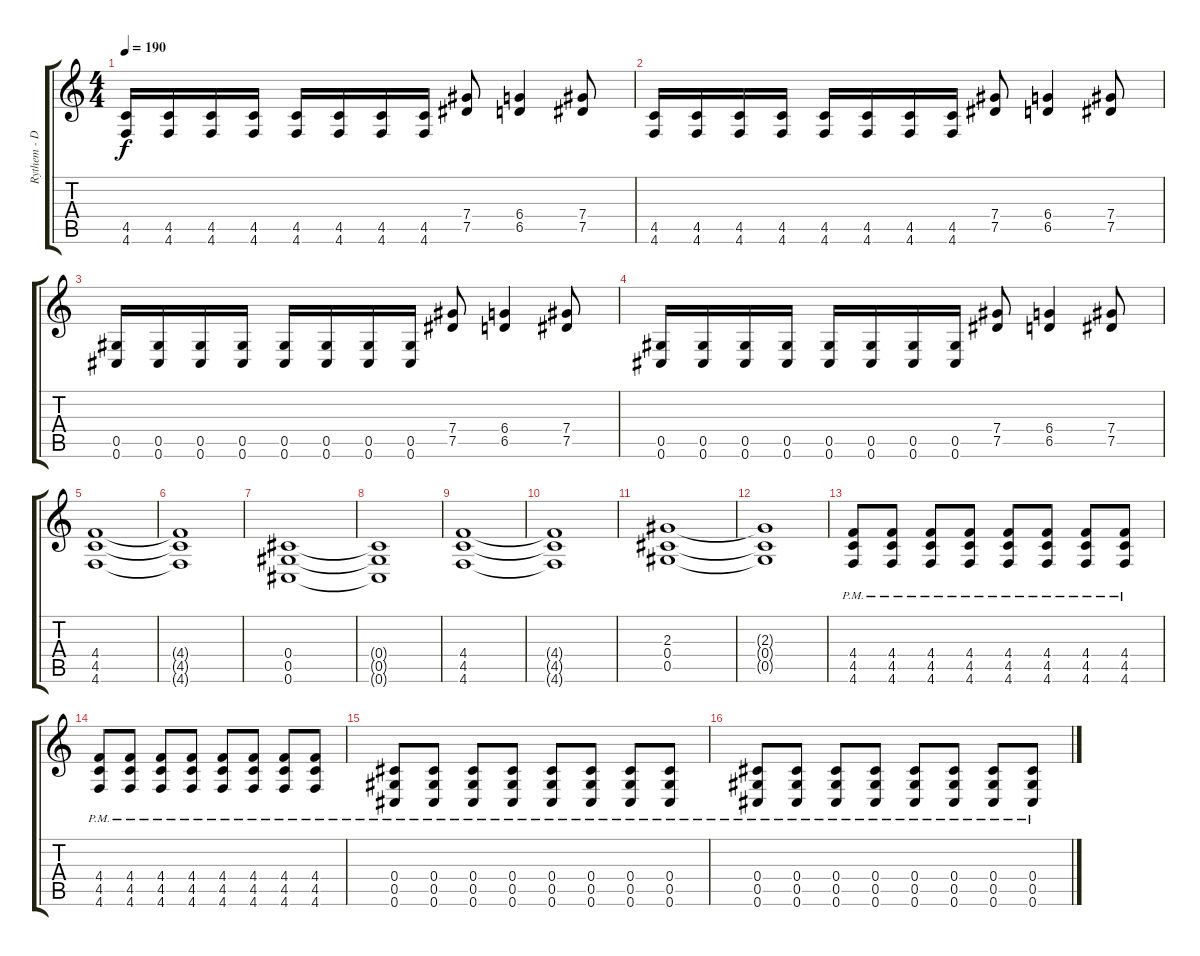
\track ("Rythem - Dustin" "Rythem - D") {instrument distortionguitar}
\staff {score tabs}
\tuning (Eb4 Bb3 Gb3 Db3 Ab2 Db2) {hide}
\ts (4 4)
\tempo 190
\clef g2
\ks c
(4.5 4.6).16{dy f} (4.5 4.6).16 (4.5 4.6).16 (4.5 4.6).16 (4.5 4.6).16 (4.5 4.6).16 (4.5 4.6).16 (4.5 4.6).16 (7.4 7.5).8 (6.4 6.5).4 (7.4 7.5).8 |
(4.5 4.6).16 (4.5 4.6).16 (4.5 4.6).16 (4.5 4.6).16 (4.5 4.6).16 (4.5 4.6).16 (4.5 4.6).16 (4.5 4.6).16 (7.4 7.5).8 (6.4 6.5).4 (7.4 7.5).8 |
(0.5 0.6).16 (0.5 0.6).16 (0.5 0.6).16 (0.5 0.6).16 (0.5 0.6).16 (0.5 0.6).16 (0.5 0.6).16 (0.5 0.6).16 (7.4 7.5).8 (6.4 6.5).4 (7.4 7.5).8 |
(0.5 0.6).16 (0.5 0.6).16 (0.5 0.6).16 (0.5 0.6).16 (0.5 0.6).16 (0.5 0.6).16 (0.5 0.6).16 (0.5 0.6).16 (7.4 7.5).8 (6.4 6.5).4 (7.4 7.5).8 |
(4.4 4.5 4.6).1 |
(4.4{t} 4.5{t} 4.6{t}).1 |
(0.4 0.5 0.6).1 |
(0.4{t} 0.5{t} 0.6{t}).1 |
(4.4 4.5 4.6).1 |
(4.4{t} 4.5{t} 4.6{t}).1 |
(2.3 0.4 0.5).1 |
(2.3{t} 0.4{t} 0.5{t}).1 |
(4.4{pm} 4.5{pm} 4.6{pm}).8{volume 14 instrument distortionguitar} (4.4{pm} 4.5{pm} 4.6{pm}).8 (4.4{pm} 4.5{pm} 4.6{pm}).8 (4.4{pm} 4.5{pm} 4.6{pm}).8 (4.4{pm} 4.5{pm} 4.6{pm}).8 (4.4{pm} 4.5 4.6{pm}).8 (4.4{pm} 4.5{pm} 4.6{pm}).8 (4.4{pm} 4.5{pm} 4.6{pm}).8 |
(4.4{pm} 4.5{pm} 4.6{pm}).8 (4.4{pm} 4.5{pm} 4.6{pm}).8 (4.4{pm} 4.5{pm} 4.6{pm}).8 (4.4{pm} 4.5{pm} 4.6{pm}).8 (4.4{pm} 4.5{pm} 4.6{pm}).8 (4.4{pm} 4.5{pm} 4.6{pm}).8 (4.4{pm} 4.5{pm} 4.6{pm}).8 (4.4{pm} 4.5{pm} 4.6{pm}).8 |
(0.4{pm} 0.5{pm} 0.6{pm}).8 (0.4{pm} 0.5{pm} 0.6{pm}).8 (0.4{pm} 0.5{pm} 0.6{pm}).8 (0.4{pm} 0.5{pm} 0.6{pm}).8 (0.4{pm} 0.5{pm} 0.6{pm}).8 (0.4{pm} 0.5{pm} 0.6{pm}).8 (0.4{pm} 0.5{pm} 0.6{pm}).8 (0.4{pm} 0.5{pm} 0.6{pm}).8 |
(0.4{pm} 0.5{pm} 0.6{pm}).8 (0.4{pm} 0.5{pm} 0.6{pm}).8 (0.4{pm} 0.5{pm} 0.6{pm}).8 (0.4{pm} 0.5{pm} 0.6{pm}).8 (0.4{pm} 0.5{pm} 0.6{pm}).8 (0.4{pm} 0.5{pm} 0.6{pm}).8 (0.4{pm} 0.5{pm} 0.6{pm}).8 (0.4{pm} 0.5{pm} 0.6{pm}).8
